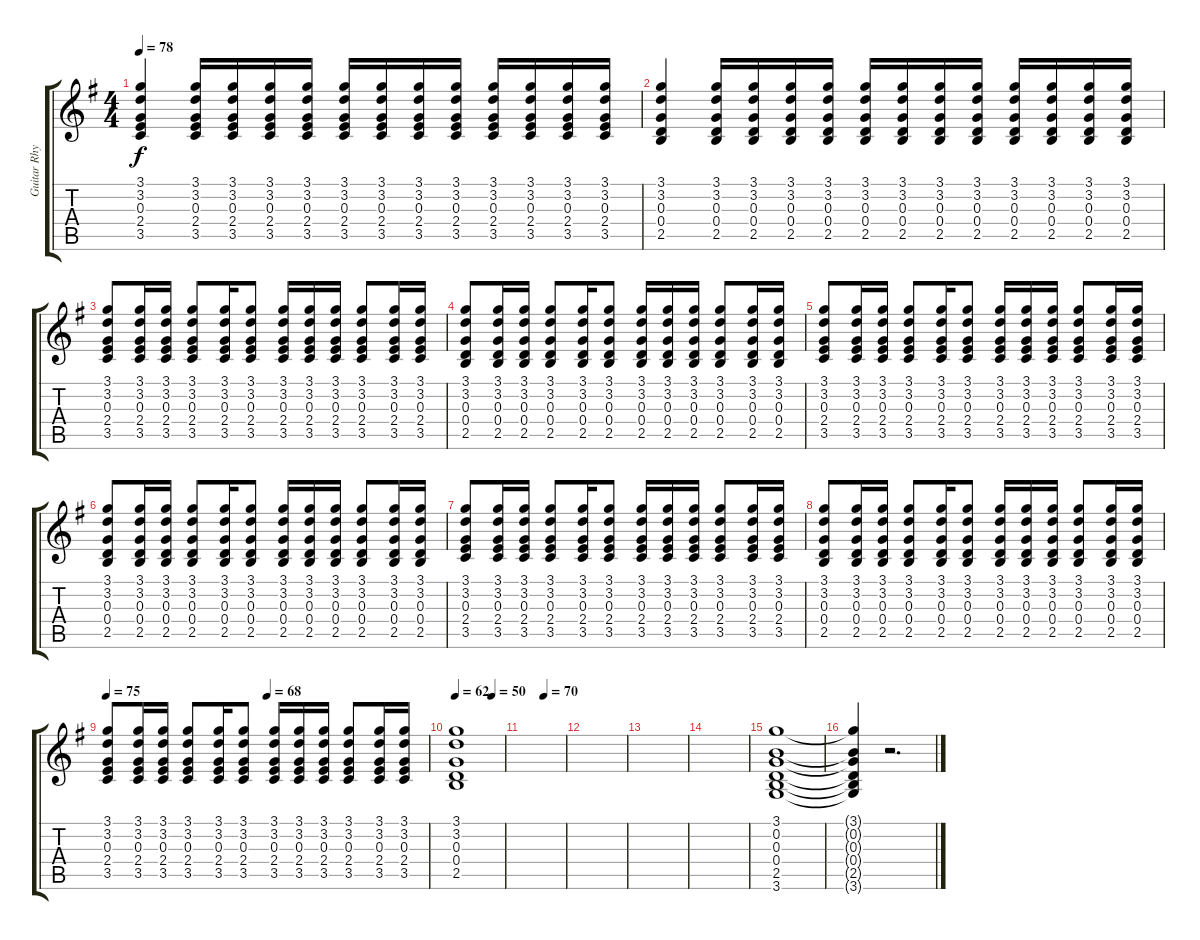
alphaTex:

\track ("Guitar Rhythm" "Guitar Rhy") {instrument distortionguitar}
\staff {score tabs}
\tuning (E4 B3 G3 D3 A2 E2) {hide}
\ts (4 4)
\tempo 78
\clef g2
\ks g
(3.1 3.2 0.3 2.4 3.5).4{dy f} (3.1 3.2 0.3 2.4 3.5).16 (3.1 3.2 0.3 2.4 3.5).16 (3.1 3.2 0.3 2.4 3.5).16 (3.1 3.2 0.3 2.4 3.5).16 (3.1 3.2 0.3 2.4 3.5).16 (3.1 3.2 0.3 2.4 3.5).16 (3.1 3.2 0.3 2.4 3.5).16 (3.1 3.2 0.3 2.4 3.5).16 (3.1 3.2 0.3 2.4 3.5).16 (3.1 3.2 0.3 2.4 3.5).16 (3.1 3.2 0.3 2.4 3.5).16 (3.1 3.2 0.3 2.4 3.5).16 |
(3.1 3.2 0.3 0.4 2.5).4 (3.1 3.2 0.3 0.4 2.5).16 (3.1 3.2 0.3 0.4 2.5).16 (3.1 3.2 0.3 0.4 2.5).16 (3.1 3.2 0.3 0.4 2.5).16 (3.1 3.2 0.3 0.4 2.5).16 (3.1 3.2 0.3 0.4 2.5).16 (3.1 3.2 0.3 0.4 2.5).16 (3.1 3.2 0.3 0.4 2.5).16 (3.1 3.2 0.3 0.4 2.5).16 (3.1 3.2 0.3 0.4 2.5).16 (3.1 3.2 0.3 0.4 2.5).16 (3.1 3.2 0.3 0.4 2.5).16 |
(3.1 3.2 0.3 2.4 3.5).8 (3.1 3.2 0.3 2.4 3.5).16 (3.1 3.2 0.3 2.4 3.5).16 (3.1 3.2 0.3 2.4 3.5).8 (3.1 3.2 0.3 2.4 3.5).16 (3.1 3.2 0.3 2.4 3.5).8 (3.1 3.2 0.3 2.4 3.5).16 (3.1 3.2 0.3 2.4 3.5).16 (3.1 3.2 0.3 2.4 3.5).16 (3.1 3.2 0.3 2.4 3.5).8 (3.1 3.2 0.3 2.4 3.5).16 (3.1 3.2 0.3 2.4 3.5).16 |
(3.1 3.2 0.3 0.4 2.5).8 (3.1 3.2 0.3 0.4 2.5).16 (3.1 3.2 0.3 0.4 2.5).16 (3.1 3.2 0.3 0.4 2.5).8 (3.1 3.2 0.3 0.4 2.5).16 (3.1 3.2 0.3 0.4 2.5).8 (3.1 3.2 0.3 0.4 2.5).16 (3.1 3.2 0.3 0.4 2.5).16 (3.1 3.2 0.3 0.4 2.5).16 (3.1 3.2 0.3 0.4 2.5).8 (3.1 3.2 0.3 0.4 2.5).16 (3.1 3.2 0.3 0.4 2.5).16 |
(3.1 3.2 0.3 2.4 3.5).8 (3.1 3.2 0.3 2.4 3.5).16 (3.1 3.2 0.3 2.4 3.5).16 (3.1 3.2 0.3 2.4 3.5).8 (3.1 3.2 0.3 2.4 3.5).16 (3.1 3.2 0.3 2.4 3.5).8 (3.1 3.2 0.3 2.4 3.5).16 (3.1 3.2 0.3 2.4 3.5).16 (3.1 3.2 0.3 2.4 3.5).16 (3.1 3.2 0.3 2.4 3.5).8 (3.1 3.2 0.3 2.4 3.5).16 (3.1 3.2 0.3 2.4 3.5).16 |
(3.1 3.2 0.3 0.4 2.5).8 (3.1 3.2 0.3 0.4 2.5).16 (3.1 3.2 0.3 0.4 2.5).16 (3.1 3.2 0.3 0.4 2.5).8 (3.1 3.2 0.3 0.4 2.5).16 (3.1 3.2 0.3 0.4 2.5).8 (3.1 3.2 0.3 0.4 2.5).16 (3.1 3.2 0.3 0.4 2.5).16 (3.1 3.2 0.3 0.4 2.5).16 (3.1 3.2 0.3 0.4 2.5).8 (3.1 3.2 0.3 0.4 2.5).16 (3.1 3.2 0.3 0.4 2.5).16 |
(3.1 3.2 0.3 2.4 3.5).8 (3.1 3.2 0.3 2.4 3.5).16 (3.1 3.2 0.3 2.4 3.5).16 (3.1 3.2 0.3 2.4 3.5).8 (3.1 3.2 0.3 2.4 3.5).16 (3.1 3.2 0.3 2.4 3.5).8 (3.1 3.2 0.3 2.4 3.5).16 (3.1 3.2 0.3 2.4 3.5).16 (3.1 3.2 0.3 2.4 3.5).16 (3.1 3.2 0.3 2.4 3.5).8 (3.1 3.2 0.3 2.4 3.5).16 (3.1 3.2 0.3 2.4 3.5).16 |
(3.1 3.2 0.3 0.4 2.5).8 (3.1 3.2 0.3 0.4 2.5).16 (3.1 3.2 0.3 0.4 2.5).16 (3.1 3.2 0.3 0.4 2.5).8 (3.1 3.2 0.3 0.4 2.5).16 (3.1 3.2 0.3 0.4 2.5).8 (3.1 3.2 0.3 0.4 2.5).16 (3.1 3.2 0.3 0.4 2.5).16 (3.1 3.2 0.3 0.4 2.5).16 (3.1 3.2 0.3 0.4 2.5).8 (3.1 3.2 0.3 0.4 2.5).16 (3.1 3.2 0.3 0.4 2.5).16 |
\tempo 75
\tempo (68 0.5)
(3.1 3.2 0.3 2.4 3.5).8 (3.1 3.2 0.3 2.4 3.5).16 (3.1 3.2 0.3 2.4 3.5).16 (3.1 3.2 0.3 2.4 3.5).8 (3.1 3.2 0.3 2.4 3.5).16 (3.1 3.2 0.3 2.4 3.5).8 (3.1 3.2 0.3 2.4 3.5).16 (3.1 3.2 0.3 2.4 3.5).16 (3.1 3.2 0.3 2.4 3.5).16 (3.1 3.2 0.3 2.4 3.5).8 (3.1 3.2 0.3 2.4 3.5).16 (3.1 3.2 0.3 2.4 3.5).16 |
\tempo 62
\tempo (50 0.75)
(3.1 3.2 0.3 0.4 2.5).1 |
\tempo (70 0.5)
|
|
|
|
(3.1 0.2 0.3 0.4 2.5 3.6).1 |
(3.1{t} 0.2{t} 0.3{t} 0.4{t} 2.5{t} 3.6{t}).4 r.2{d}
